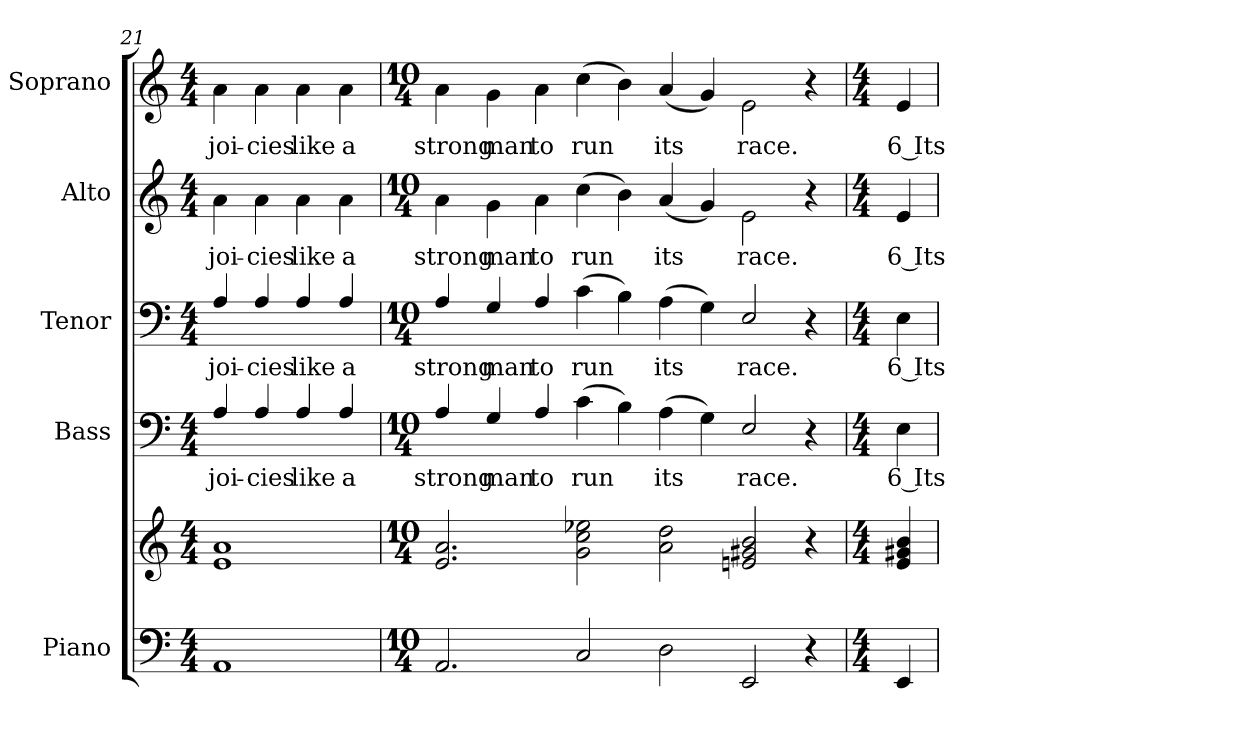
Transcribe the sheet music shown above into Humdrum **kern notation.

**kern	**kern	**kern	**text	**kern	**text	**kern	**text	**kern	**text
*part5	*part5	*part4	*part4	*part3	*part3	*part2	*part2	*part1	*part1
*staff6	*staff5	*staff4	*staff4	*staff3	*staff3	*staff2	*staff2	*staff1	*staff1
*I"Piano	*	*I"Bass	*	*I"Tenor	*	*I"Alto	*	*I"Soprano	*
*I'Pno.	*	*I'B.	*	*I'T.	*	*I'A.	*	*I'S.	*
!!LO:PB:g=z
*clefF4	*clefG2	*clefF4	*	*clefF4	*	*clefG2	*	*clefG2	*
*k[]	*k[]	*k[]	*	*k[]	*	*k[]	*	*k[]	*
*C:	*C:	*C:	*	*C:	*	*C:	*	*C:	*
*M4/4	*M4/4	*M4/4	*	*M4/4	*	*M4/4	*	*M4/4	*
=21	=21	=21	=21	=21	=21	=21	=21	=21	=21
!	!	!	!LO:LY:b:color=#000000	!	!	!	!	!	!
!	!	!	!	!	!LO:LY:b:color=#000000	!	!	!	!
!	!	!	!	!	!	!	!LO:LY:b:color=#000000	!	!
!	!	!	!	!	!	!	!	!	!LO:LY:b:color=#000000
1AAi	1ei 1ai	4Ai/	-joi-	4Ai/	-joi-	4ai\	-joi-	4ai\	-joi-
!	!	!	!LO:LY:b:color=#000000	!	!	!	!	!	!
!	!	!	!	!	!LO:LY:b:color=#000000	!	!	!	!
!	!	!	!	!	!	!	!LO:LY:b:color=#000000	!	!
!	!	!	!	!	!	!	!	!	!LO:LY:b:color=#000000
.	.	4Ai/	-cies	4Ai/	-cies	4ai\	-cies	4ai\	-cies
!	!	!	!LO:LY:b:color=#000000	!	!	!	!	!	!
!	!	!	!	!	!LO:LY:b:color=#000000	!	!	!	!
!	!	!	!	!	!	!	!LO:LY:b:color=#000000	!	!
!	!	!	!	!	!	!	!	!	!LO:LY:b:color=#000000
.	.	4Ai/	like	4Ai/	like	4ai\	like	4ai\	like
!	!	!	!LO:LY:b:color=#000000	!	!	!	!	!	!
!	!	!	!	!	!LO:LY:b:color=#000000	!	!	!	!
!	!	!	!	!	!	!	!LO:LY:b:color=#000000	!	!
!	!	!	!	!	!	!	!	!	!LO:LY:b:color=#000000
.	.	4Ai/	a	4Ai/	a	4ai\	a	4ai\	a
=22	=22	=22	=22	=22	=22	=22	=22	=22	=22
*M10/4	*M10/4	*M10/4	*	*M10/4	*	*M10/4	*	*M10/4	*
!	!	!	!LO:LY:b:color=#000000	!	!	!	!	!	!
!	!	!	!	!	!LO:LY:b:color=#000000	!	!	!	!
!	!	!	!	!	!	!	!LO:LY:b:color=#000000	!	!
!	!	!	!	!	!	!	!	!	!LO:LY:b:color=#000000
2.AAi/	2.ei/ 2.ai	4Ai/	strong	4Ai/	strong	4ai\	strong	4ai\	strong
!	!	!	!LO:LY:b:color=#000000	!	!	!	!	!	!
!	!	!	!	!	!LO:LY:b:color=#000000	!	!	!	!
!	!	!	!	!	!	!	!LO:LY:b:color=#000000	!	!
!	!	!	!	!	!	!	!	!	!LO:LY:b:color=#000000
.	.	4Gi/	man	4Gi/	man	4gi\	man	4gi\	man
!	!	!	!LO:LY:b:color=#000000	!	!	!	!	!	!
!	!	!	!	!	!LO:LY:b:color=#000000	!	!	!	!
!	!	!	!	!	!	!	!LO:LY:b:color=#000000	!	!
!	!	!	!	!	!	!	!	!	!LO:LY:b:color=#000000
.	.	4Ai/	to	4Ai/	to	4ai\	to	4ai\	to
!	!	!	!LO:LY:b:color=#000000	!	!	!	!	!	!
!	!	!	!	!	!LO:LY:b:color=#000000	!	!	!	!
!	!	!	!	!	!	!	!LO:LY:b:color=#000000	!	!
!	!	!	!	!	!	!	!	!	!LO:LY:b:color=#000000
2Ci/	2gi\ 2cci 2ee-Xi	(4ci\	run	(4ci\	run	(4cci\	run	(4cci\	run
.	.	4Bi\)	.	4Bi\)	.	4bi\)	.	4bi\)	.
!	!	!	!LO:LY:b:color=#000000	!	!	!	!	!	!
!	!	!	!	!	!LO:LY:b:color=#000000	!	!	!	!
!	!	!	!	!	!	!	!LO:LY:b:color=#000000	!	!
!	!	!	!	!	!	!	!	!	!LO:LY:b:color=#000000
2Di\	2ai\ 2ddi	(4Ai\	its	(4Ai\	its	(4ai/	its	(4ai/	its
.	.	4Gi\)	.	4Gi\)	.	4gi/)	.	4gi/)	.
!	!	!	!LO:LY:b:color=#000000	!	!	!	!	!	!
!	!	!	!	!	!LO:LY:b:color=#000000	!	!	!	!
!	!	!	!	!	!	!	!LO:LY:b:color=#000000	!	!
!	!	!	!	!	!	!	!	!	!LO:LY:b:color=#000000
2EEi/	2eni/ 2g#Xi 2bi	2Ei/	race.	2Ei/	race.	2ei\	race.	2ei\	race.
4r	4r	4r	.	4r	.	4r	.	4r	.
!!LO:PB:g=z
=23	=23	=23	=23	=23	=23	=23	=23	=23	=23
*M4/4	*M4/4	*M4/4	*	*M4/4	*	*M4/4	*	*M4/4	*
!	!	!	!LO:LY:b:color=#000000	!	!	!	!	!	!
!	!	!	!	!	!LO:LY:b:color=#000000	!	!	!	!
!	!	!	!	!	!	!	!LO:LY:b:color=#000000	!	!
*	*	*	*	*	*	*	*	*MM110	*
!	!	!	!	!	!	!	!	!	!LO:LY:b:color=#000000
4EEi/	4ei/ 4g#Xi 4bi	4Ei\	6 Its	4Ei\	6 Its	4ei/	6 Its	4ei/	6 Its
=	=	=	=	=	=	=	=	=	=
*-	*-	*-	*-	*-	*-	*-	*-	*-	*-
